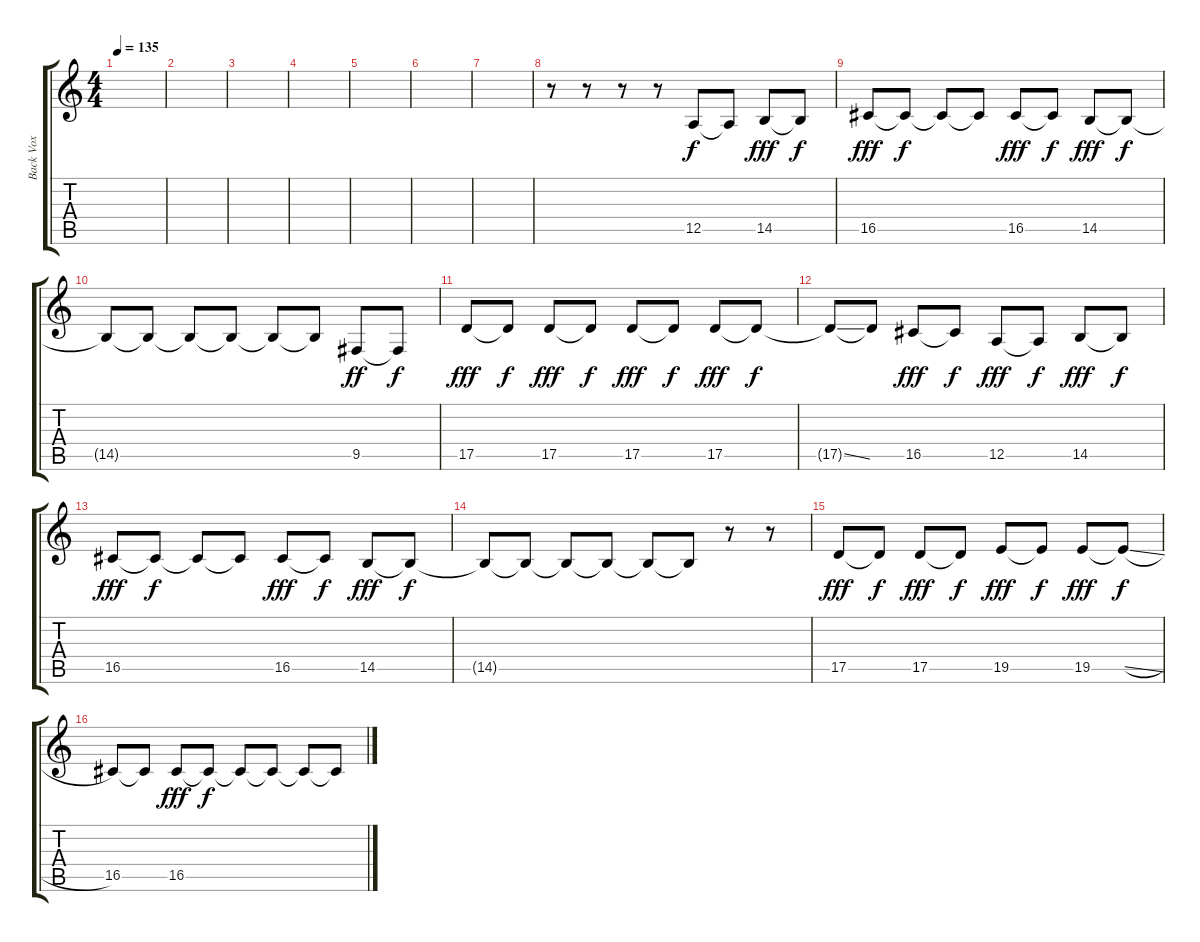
\track ("Back Vox" "Back Vox") {instrument flute}
\staff {score tabs}
\tuning (E4 B3 G3 D3 A2 E2) {hide}
\ts (4 4)
\tempo 135
\clef g2
\ks c
|
|
|
|
|
|
|
r.8 r.8 r.8 r.8 12.5.8 12.5{t}.8{dy f} 14.5.8{dy fff} 14.5{t}.8{dy f} |
16.5.8{dy fff} 16.5{t}.8{dy f} 16.5{t}.8 16.5{t}.8 16.5.8{dy fff} 16.5{t}.8{dy f} 14.5.8{dy fff} 14.5{t}.8{dy f} |
14.5{t}.8 14.5{t}.8 14.5{t}.8 14.5{t}.8 14.5{t}.8 14.5{t}.8 9.5.8{dy ff} 9.5{t}.8{dy f} |
17.5.8{dy fff} 17.5{t}.8{dy f} 17.5.8{dy fff} 17.5{t}.8{dy f} 17.5.8{dy fff} 17.5{t}.8{dy f} 17.5.8{dy fff} 17.5{t}.8{dy f} |
17.5{ss t}.8 17.5{t}.8 16.5.8{dy fff} 16.5{t}.8{dy f} 12.5.8{dy fff} 12.5{t}.8{dy f} 14.5.8{dy fff} 14.5{t}.8{dy f} |
16.5.8{dy fff} 16.5{t}.8{dy f} 16.5{t}.8 16.5{t}.8 16.5.8{dy fff} 16.5{t}.8{dy f} 14.5.8{dy fff} 14.5{t}.8{dy f} |
14.5{t}.8 14.5{t}.8 14.5{t}.8 14.5{t}.8 14.5{t}.8 14.5{t}.8 r.8 r.8 |
17.5.8{dy fff} 17.5{t}.8{dy f} 17.5.8{dy fff} 17.5{t}.8{dy f} 19.5.8{dy fff} 19.5{t}.8{dy f} 19.5.8{dy fff} 19.5{sl t}.8{dy f} |
16.5.8 16.5{t}.8 16.5.8{dy fff} 16.5{t}.8{dy f} 16.5{t}.8 16.5{t}.8 16.5{t}.8 16.5{t}.8
